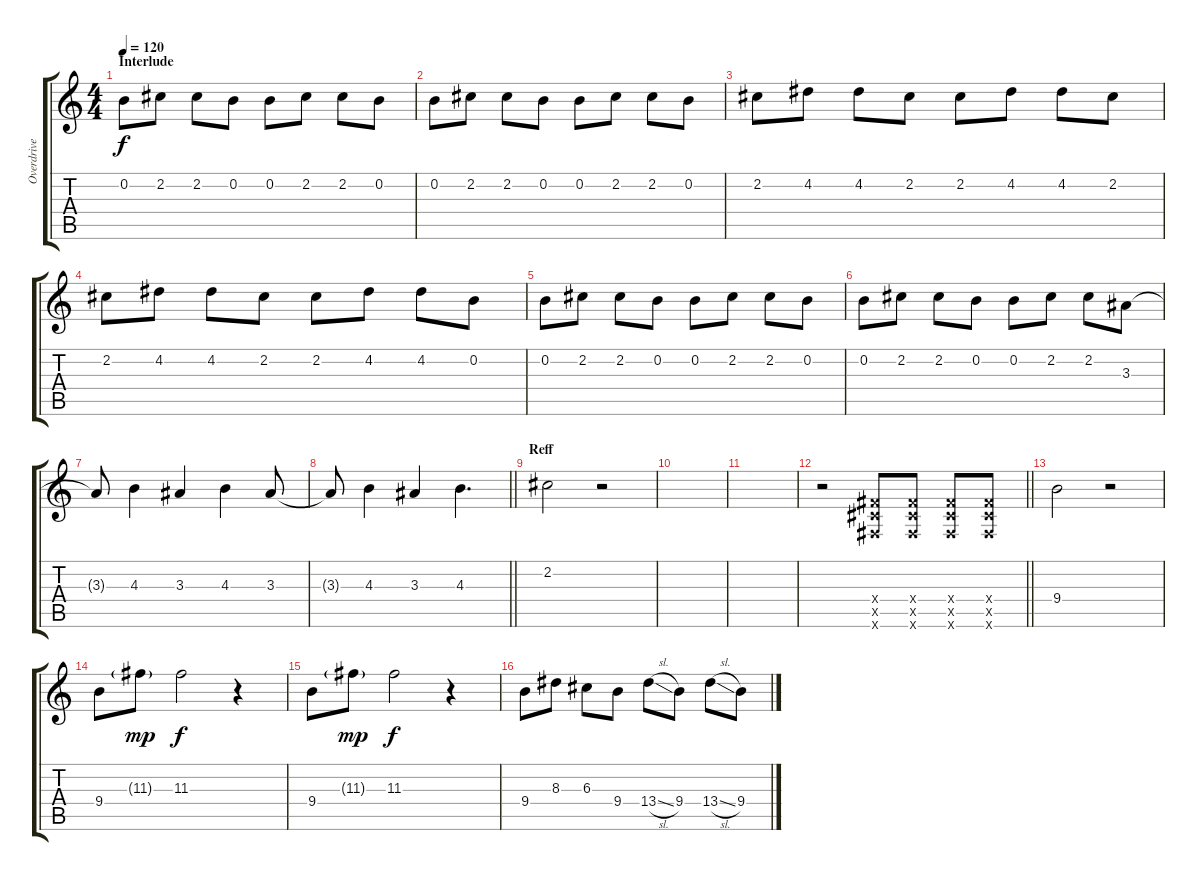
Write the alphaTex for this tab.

\track ("Overdrive (Andra)" "Overdrive ") {instrument overdrivenguitar}
\staff {score tabs}
\tuning (E4 B3 G3 D3 A2 E2) {hide}
\ts (4 4)
\section ("" "Interlude")
\tempo 120
\clef g2
\ks c
0.2.8{dy f volume 6} 2.2.8 2.2.8 0.2.8 0.2.8 2.2.8 2.2.8 0.2.8 |
0.2.8 2.2.8 2.2.8 0.2.8 0.2.8 2.2.8 2.2.8 0.2.8 |
2.2.8 4.2.8 4.2.8 2.2.8 2.2.8 4.2.8 4.2.8 2.2.8 |
2.2.8 4.2.8 4.2.8 2.2.8 2.2.8 4.2.8 4.2.8 0.2.8 |
0.2.8 2.2.8 2.2.8 0.2.8 0.2.8 2.2.8 2.2.8 0.2.8 |
0.2.8 2.2.8 2.2.8 0.2.8 0.2.8 2.2.8 2.2.8 3.3.8{volume 16} |
3.3{t}.8 4.3.4 3.3.4 4.3.4 3.3.8 |
\barLineRight lightlight
3.3{t}.8 4.3.4 3.3.4 4.3.4{d} |
\section ("" "Reff")
2.2.2 r.2 |
|
|
\barLineRight lightlight
r.2 (4.4{x} 4.5{x} 2.6{x}).8 (4.4{x} 4.5{x} 2.6{x}).8 (4.4{x} 4.5{x} 2.6{x}).8 (4.4{x} 4.5{x} 2.6{x}).8 |
9.4.2{volume 8} r.2 |
9.4.8 11.3{g}.8{dy mp} 11.3.2{dy f} r.4 |
9.4.8 11.3{g}.8{dy mp} 11.3.2{dy f} r.4 |
9.4.8 8.3.8 6.3.8 9.4.8 13.4{sl}.8 9.4.8 13.4{sl}.8 9.4.8
